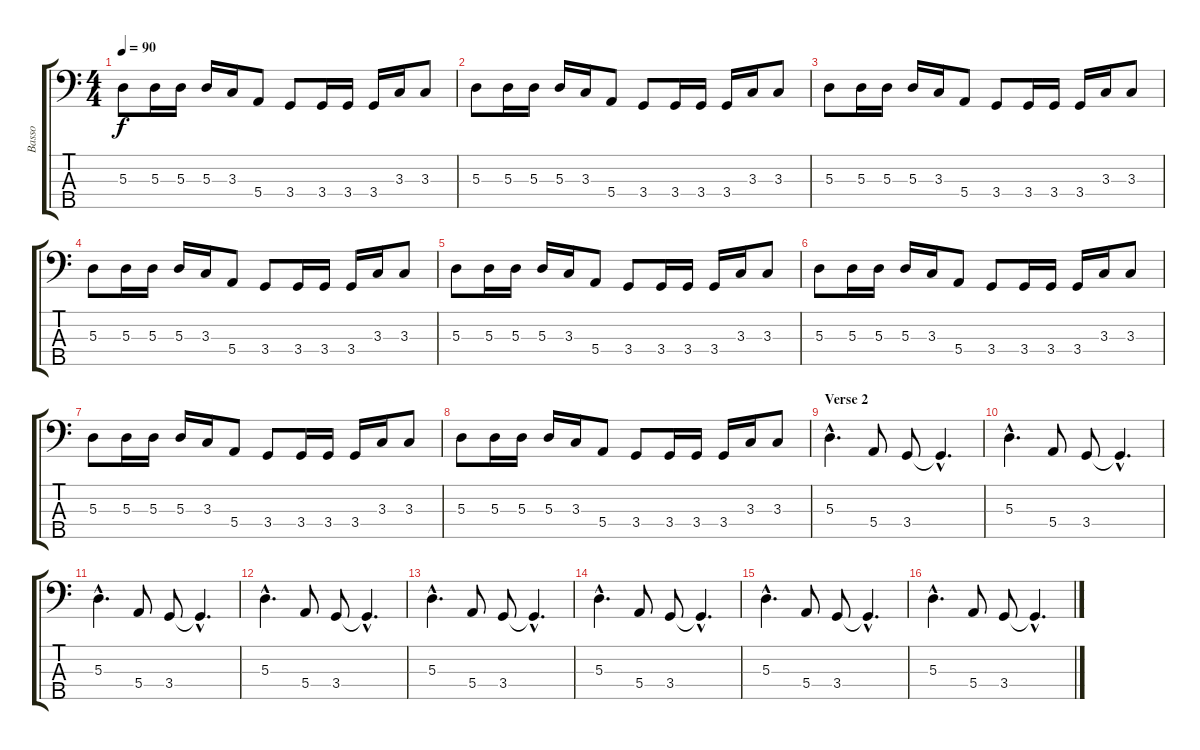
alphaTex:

\track ("Basso" "Basso") {instrument electricbassfinger}
\staff {score tabs}
\tuning (G2 D2 A1 E1 B0) {hide}
\ts (4 4)
\tempo 90
\clef f4
\ks c
5.3.8{dy f} 5.3.16 5.3.16 5.3.16 3.3.16 5.4.8 3.4.8 3.4.16 3.4.16 3.4.16 3.3.16 3.3.8 |
5.3.8 5.3.16 5.3.16 5.3.16 3.3.16 5.4.8 3.4.8 3.4.16 3.4.16 3.4.16 3.3.16 3.3.8 |
5.3.8 5.3.16 5.3.16 5.3.16 3.3.16 5.4.8 3.4.8 3.4.16 3.4.16 3.4.16 3.3.16 3.3.8 |
5.3.8 5.3.16 5.3.16 5.3.16 3.3.16 5.4.8 3.4.8 3.4.16 3.4.16 3.4.16 3.3.16 3.3.8 |
5.3.8 5.3.16 5.3.16 5.3.16 3.3.16 5.4.8 3.4.8 3.4.16 3.4.16 3.4.16 3.3.16 3.3.8 |
5.3.8 5.3.16 5.3.16 5.3.16 3.3.16 5.4.8 3.4.8 3.4.16 3.4.16 3.4.16 3.3.16 3.3.8 |
5.3.8 5.3.16 5.3.16 5.3.16 3.3.16 5.4.8 3.4.8 3.4.16 3.4.16 3.4.16 3.3.16 3.3.8 |
5.3.8 5.3.16 5.3.16 5.3.16 3.3.16 5.4.8 3.4.8 3.4.16 3.4.16 3.4.16 3.3.16 3.3.8 |
\section ("" "Verse 2")
5.3{hac}.4{d} 5.4.8 3.4.8 3.4{hac t}.4{d} |
5.3{hac}.4{d} 5.4.8 3.4.8 3.4{hac t}.4{d} |
5.3{hac}.4{d} 5.4.8 3.4.8 3.4{hac t}.4{d} |
5.3{hac}.4{d} 5.4.8 3.4.8 3.4{hac t}.4{d} |
5.3{hac}.4{d} 5.4.8 3.4.8 3.4{hac t}.4{d} |
5.3{hac}.4{d} 5.4.8 3.4.8 3.4{hac t}.4{d} |
5.3{hac}.4{d} 5.4.8 3.4.8 3.4{hac t}.4{d} |
5.3{hac}.4{d} 5.4.8 3.4.8 3.4{hac t}.4{d}
